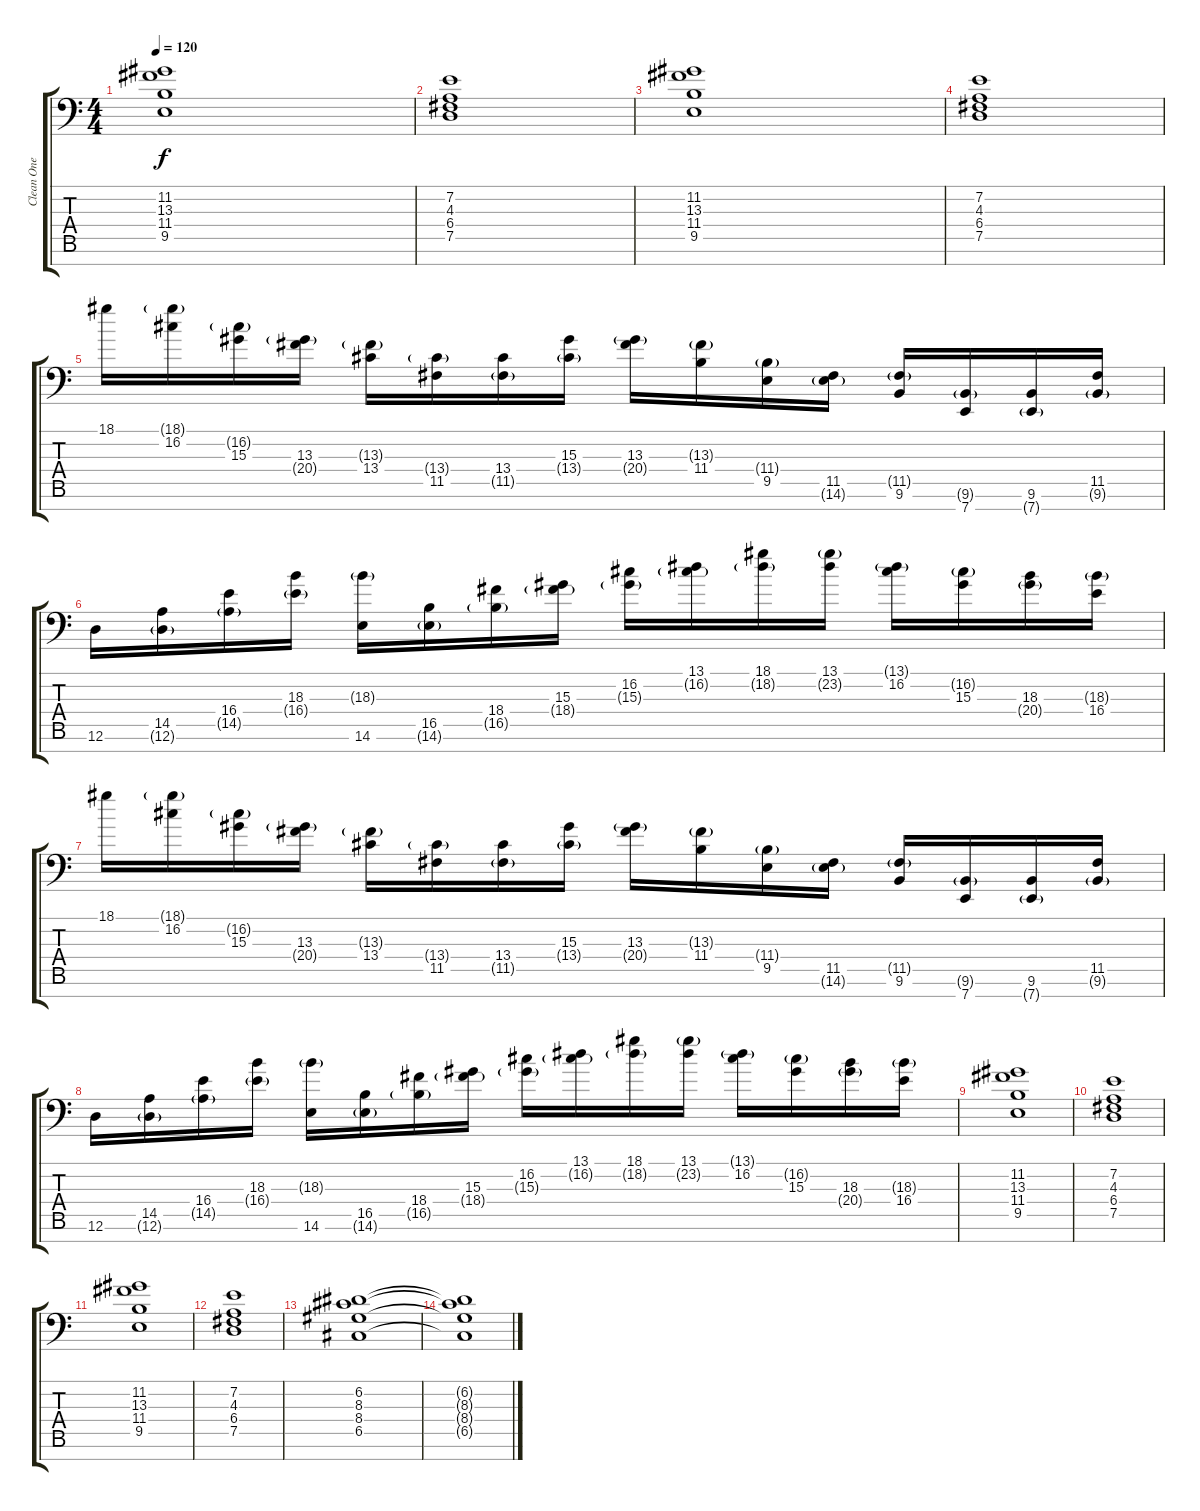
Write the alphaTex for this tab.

\track ("Clean One Boost/Effects" "Clean One ") {instrument fx7echoes}
\staff {score tabs}
\tuning (D4 A3 F3 C3 G2 D2 A1) {hide}
\ts (4 4)
\tempo 120
\clef f4
\ks c
(11.2 13.3 11.4 9.5).1{dy f} |
(7.2 4.3 6.4 7.5).1 |
(11.2 13.3 11.4 9.5).1 |
(7.2 4.3 6.4 7.5).1 |
18.1.16 (18.1{g} 16.2).16 (16.2{g} 15.3).16 (13.3 20.4{g}).16 (13.3{g} 13.4).16 (13.4{g} 11.5).16 (13.4 11.5{g}).16 (15.3 13.4{g}).16 (13.3 20.4{g}).16 (13.3{g} 11.4).16 (11.4{g} 9.5).16 (11.5 14.6{g}).16 (11.5{g} 9.6).16 (9.6{g} 7.7).16 (9.6 7.7{g}).16 (11.5 9.6{g}).16 |
12.6.16 (14.5 12.6{g}).16 (16.4 14.5{g}).16 (18.3 16.4{g}).16 (18.3{g} 14.6).16 (16.5 14.6{g}).16 (18.4 16.5{g}).16 (15.3 18.4{g}).16 (16.2 15.3{g}).16 (13.1 16.2{g}).16 (18.1 18.2{g}).16 (13.1 23.2{g}).16 (13.1{g} 16.2).16 (16.2{g} 15.3).16 (18.3 20.4{g}).16 (18.3{g} 16.4).16 |
18.1.16 (18.1{g} 16.2).16 (16.2{g} 15.3).16 (13.3 20.4{g}).16 (13.3{g} 13.4).16 (13.4{g} 11.5).16 (13.4 11.5{g}).16 (15.3 13.4{g}).16 (13.3 20.4{g}).16 (13.3{g} 11.4).16 (11.4{g} 9.5).16 (11.5 14.6{g}).16 (11.5{g} 9.6).16 (9.6{g} 7.7).16 (9.6 7.7{g}).16 (11.5 9.6{g}).16 |
12.6.16 (14.5 12.6{g}).16 (16.4 14.5{g}).16 (18.3 16.4{g}).16 (18.3{g} 14.6).16 (16.5 14.6{g}).16 (18.4 16.5{g}).16 (15.3 18.4{g}).16 (16.2 15.3{g}).16 (13.1 16.2{g}).16 (18.1 18.2{g}).16 (13.1 23.2{g}).16 (13.1{g} 16.2).16 (16.2{g} 15.3).16 (18.3 20.4{g}).16 (18.3{g} 16.4).16 |
(11.2 13.3 11.4 9.5).1 |
(7.2 4.3 6.4 7.5).1 |
(11.2 13.3 11.4 9.5).1 |
(7.2 4.3 6.4 7.5).1 |
(6.2 8.3 8.4 6.5).1 |
(6.2{t} 8.3{t} 8.4{t} 6.5{t}).1
